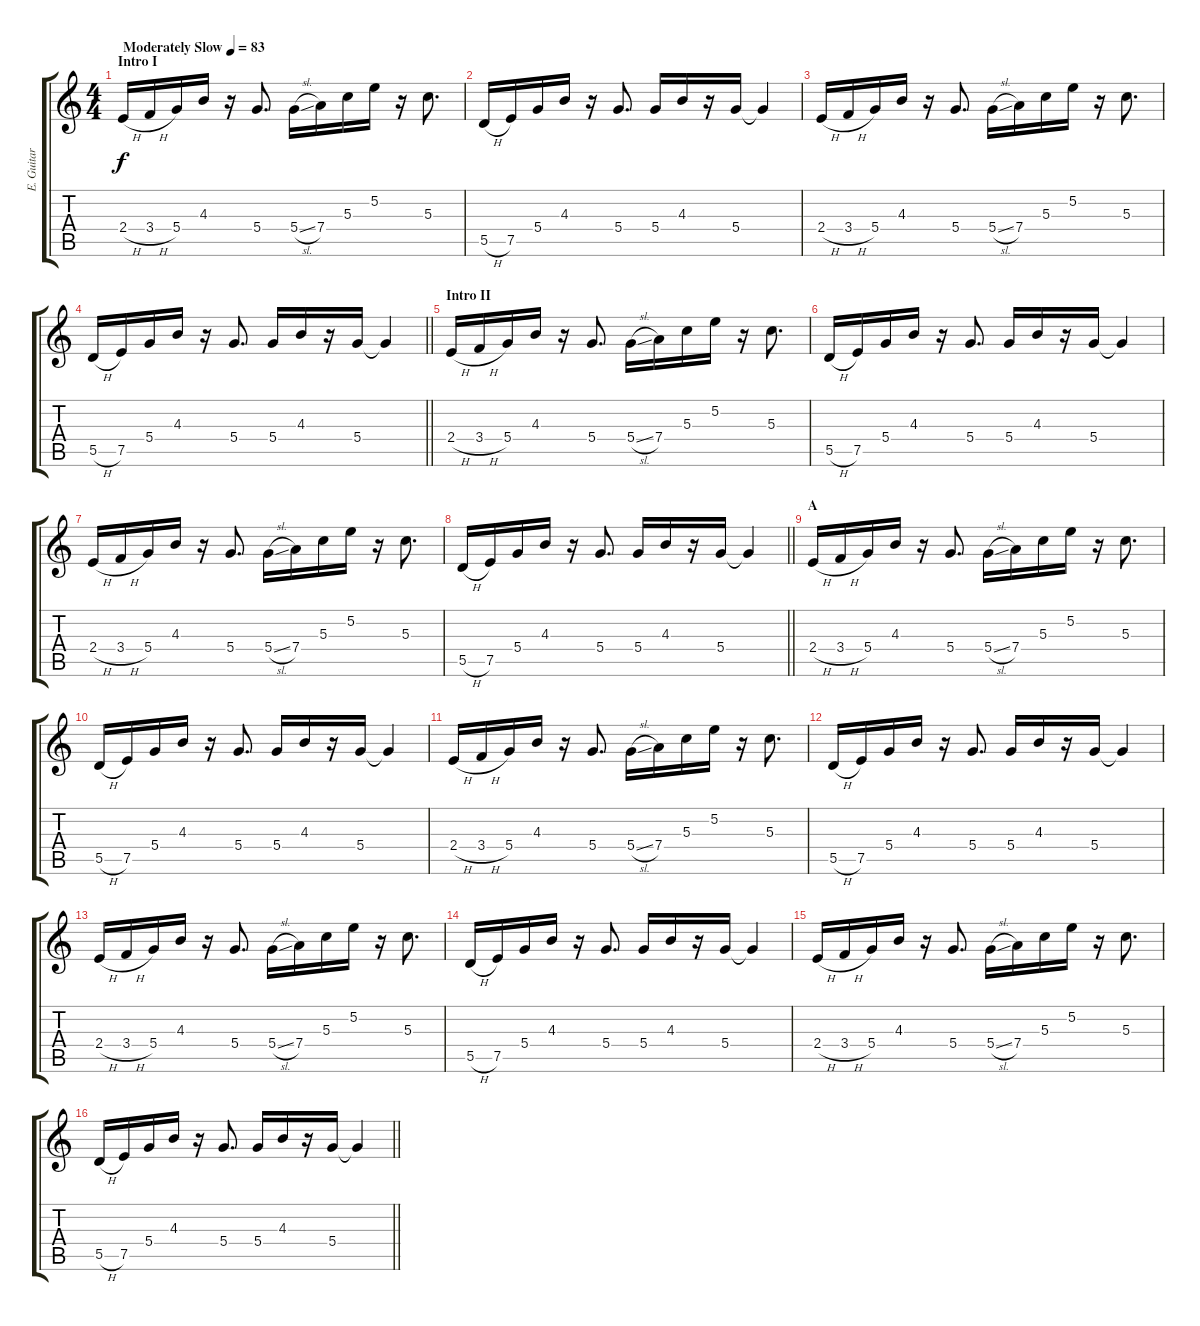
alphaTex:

\track ("E. Guitar I" "E. Guitar ") {instrument electricguitarjazz}
\staff {score tabs}
\tuning (E4 B3 G3 D3 A2 E2) {hide}
\ts (4 4)
\section ("" "Intro I")
\tempo (83 "Moderately Slow")
\clef g2
\ks c
2.4{h}.16{dy f instrument electricguitarjazz} 3.4{h}.16 5.4.16 4.3.16 r.16 5.4.8{d} 5.4{sl}.16 7.4.16 5.3.16 5.2.16 r.16 5.3.8{d} |
5.5{h}.16 7.5.16 5.4.16 4.3.16 r.16 5.4.8{d} 5.4.16 4.3.16 r.16 5.4.16 5.4{t}.4 |
2.4{h}.16 3.4{h}.16 5.4.16 4.3.16 r.16 5.4.8{d} 5.4{sl}.16 7.4.16 5.3.16 5.2.16 r.16 5.3.8{d} |
\barLineRight lightlight
5.5{h}.16 7.5.16 5.4.16 4.3.16 r.16 5.4.8{d} 5.4.16 4.3.16 r.16 5.4.16 5.4{t}.4 |
\section ("" "Intro II")
2.4{h}.16 3.4{h}.16 5.4.16 4.3.16 r.16 5.4.8{d} 5.4{sl}.16 7.4.16 5.3.16 5.2.16 r.16 5.3.8{d} |
5.5{h}.16 7.5.16 5.4.16 4.3.16 r.16 5.4.8{d} 5.4.16 4.3.16 r.16 5.4.16 5.4{t}.4 |
2.4{h}.16 3.4{h}.16 5.4.16 4.3.16 r.16 5.4.8{d} 5.4{sl}.16 7.4.16 5.3.16 5.2.16 r.16 5.3.8{d} |
\barLineRight lightlight
5.5{h}.16 7.5.16 5.4.16 4.3.16 r.16 5.4.8{d} 5.4.16 4.3.16 r.16 5.4.16 5.4{t}.4 |
\section ("" "A")
2.4{h}.16 3.4{h}.16 5.4.16 4.3.16 r.16 5.4.8{d} 5.4{sl}.16 7.4.16 5.3.16 5.2.16 r.16 5.3.8{d} |
5.5{h}.16 7.5.16 5.4.16 4.3.16 r.16 5.4.8{d} 5.4.16 4.3.16 r.16 5.4.16 5.4{t}.4 |
2.4{h}.16 3.4{h}.16 5.4.16 4.3.16 r.16 5.4.8{d} 5.4{sl}.16 7.4.16 5.3.16 5.2.16 r.16 5.3.8{d} |
5.5{h}.16 7.5.16 5.4.16 4.3.16 r.16 5.4.8{d} 5.4.16 4.3.16 r.16 5.4.16 5.4{t}.4 |
2.4{h}.16 3.4{h}.16 5.4.16 4.3.16 r.16 5.4.8{d} 5.4{sl}.16 7.4.16 5.3.16 5.2.16 r.16 5.3.8{d} |
5.5{h}.16 7.5.16 5.4.16 4.3.16 r.16 5.4.8{d} 5.4.16 4.3.16 r.16 5.4.16 5.4{t}.4 |
2.4{h}.16 3.4{h}.16 5.4.16 4.3.16 r.16 5.4.8{d} 5.4{sl}.16 7.4.16 5.3.16 5.2.16 r.16 5.3.8{d} |
\barLineRight lightlight
5.5{h}.16 7.5.16 5.4.16 4.3.16 r.16 5.4.8{d} 5.4.16 4.3.16 r.16 5.4.16 5.4{t}.4
